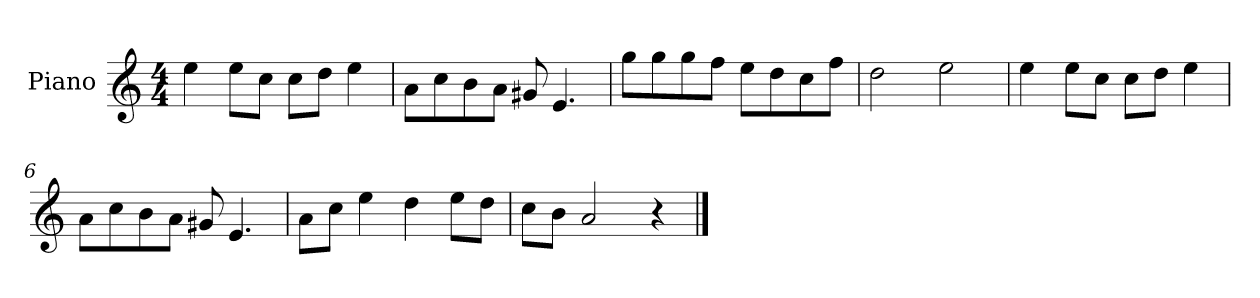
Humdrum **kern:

**kern
*part1
*staff1
*I"Piano
*I'P-no
*clefG2
*k[]
*M4/4
*MM90
=1
4ee\
8ee\L
8cc\J
8cc\L
8dd\J
4ee\
=2
8a\L
8cc\
8b\
8a\J
8g#X/
4.e/
=3
8gg\L
8gg\
8gg\
8ff\J
8ee\L
8dd\
8cc\
8ff\J
=4
2dd\
2ee\
=5
4ee\
8ee\L
8cc\J
8cc\L
8dd\J
4ee\
=6
8a\L
8cc\
8b\
8a\J
8g#X/
4.e/
!!LO:LB:g=z
=7
8a\L
8cc\J
4ee\
4dd\
8ee\L
8dd\J
=8
8cc\L
8b\J
2a/
4r
==
*-
